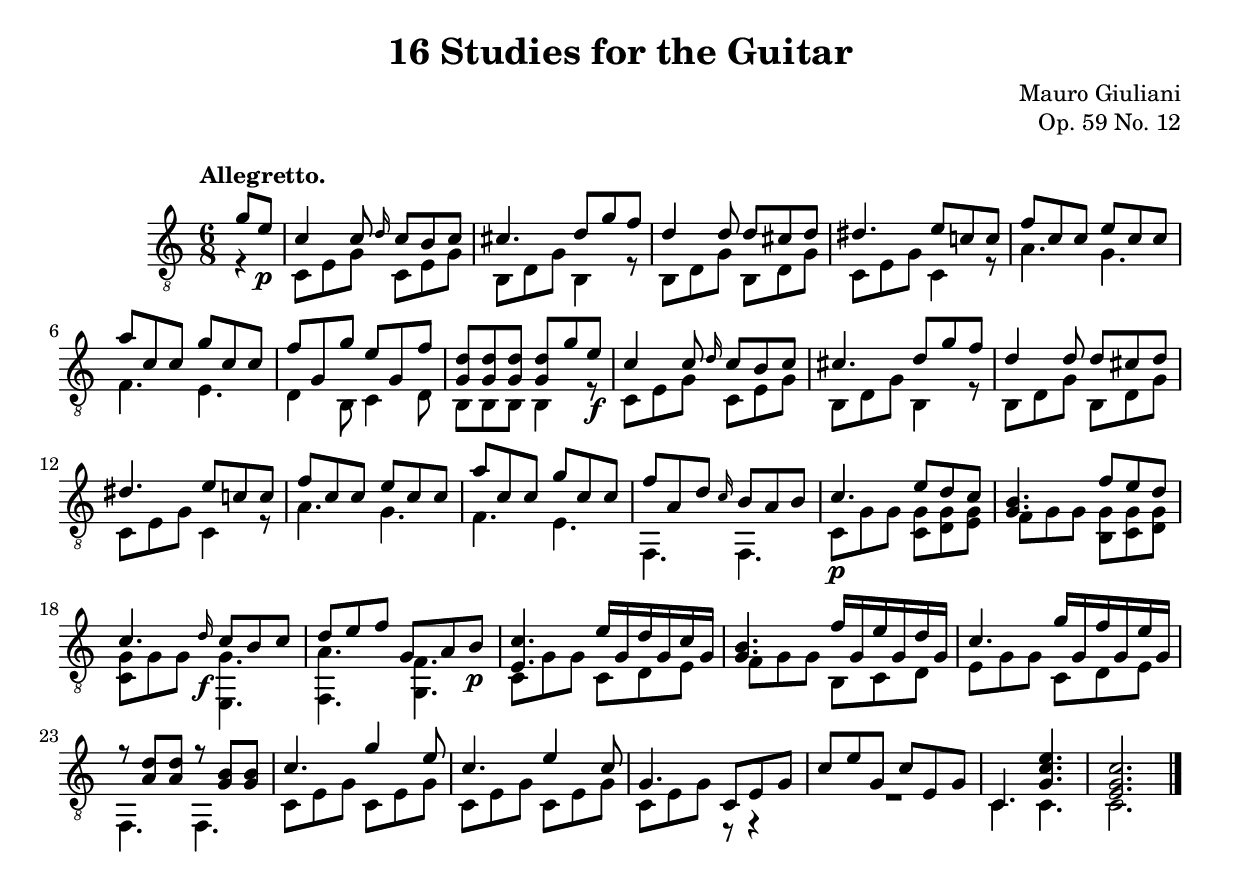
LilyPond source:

\version "2.18.2"

\header {
  title = "16 Studies for the Guitar"
  composer = "Mauro Giuliani"
  opus = "Op. 59 No. 12"
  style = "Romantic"
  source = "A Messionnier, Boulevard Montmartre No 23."
  % Statens musikbibliotek - The Music Library of Sweden
  % Boije 142
  date = "1822"
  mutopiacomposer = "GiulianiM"
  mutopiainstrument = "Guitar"
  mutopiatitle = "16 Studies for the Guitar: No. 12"
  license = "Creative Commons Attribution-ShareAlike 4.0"
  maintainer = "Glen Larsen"
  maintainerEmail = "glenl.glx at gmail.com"
}

\paper {
  % add space between composer/opus markup and first staff
  markup-system-spacing #'padding = #3
  % add a little space between composer and opus
  markup-markup-spacing #'padding = #1.2
  top-margin = #8
  bottom-margin = #10
}

mbreak = { \break }
global = {
  \time 6/8 \key c \major
}
aUpMotif = {
  c4 c8 \grace {d16} c8 b c |
  cis4. d8 g f |
  d4 d8 d cis d |
  dis4. e8 c! c |
  f8 c c e c c |
  a'8 c, c g' c, c |
}
bUpMotif = {
  f8 g, g' e g, f' |
  <d g,>8 q q q g e\f |
}
aLowerMotif = {
  c8 e g c, e g |
  b,8 d g b,4 r8 |
  b8 d g b, d g |
  c,8 e g c,4 r8 |
  a'4. g |
  f4. e |
}
bLowerMotif = {
  d4 b8 c4 d8 |
  b8 b b b4 r8 |
}

upperVoice = \relative c'' {
  \voiceOne
  \partial 4 { g8 e\p } |
  \aUpMotif
  \bUpMotif
  \aUpMotif

  f8 a, d \grace { c16 } b8 a b |
  c4.\p e8 d c |
  <b g>4. f'8 e d |
  c4. \grace { d16\f } c8 b c |
  d8 e f g, a b\p |
  <c e,>4. e16 g, d' g, c g |
  <b g>4. f'16 g, e' g, d' g, |

  c4. g'16 g, f' g, e' g, |
  r8 <d' a> q r <b g> q |
  c4. g'4 e8 |
  c4. e4 c8 |
  g4. c,8 e g |
  c8 e g, c e, g |
  c,4. <e' c g> |
  <c g e>2.

  \bar "|."
}

lowerVoice = \relative c {
  \voiceTwo
  \partial 4 { r4 } |
  \aLowerMotif
  \bLowerMotif
  \aLowerMotif

  f,4. f |
  c'8 g' g <g c,> <g d> <g e> |
  f8 g g <g b,> <g c,> <g d> |
  <g c,>8 g g <g e,>4. |
  <a f,>4. <f g,> |
  c8 g' g c, d e |
  f8 g g b, c d |

  e8 g g c, d e |
  f,4. f |
  \repeat unfold 5 { c'8 e g } r8 r4 |
  R2. |
  c,4. c |
  c2.
}


\score {
  <<
    \new Staff = "Guitar" \with {
      midiInstrument = #"acoustic guitar (nylon)"
    } <<
      \global
      \clef "treble_8"
      \tempo "Allegretto."

      \context Voice = "upperVoice" \upperVoice
      \context Voice = "lowerVoice" \lowerVoice
    >>
%{
    % tabs are not completely developed
    \new TabStaff = "Guitar tabs" \with {
      restrainOpenStrings = ##t
    } <<
      \clef "moderntab"
      \global
      \context TabVoice = "upperVoice" \upperVoice
      \context TabVoice = "lowerVoice" \lowerVoice
    >>
%}
  >>
  \layout {}
  \midi {
    \tempo 4 = 96
  }
}
